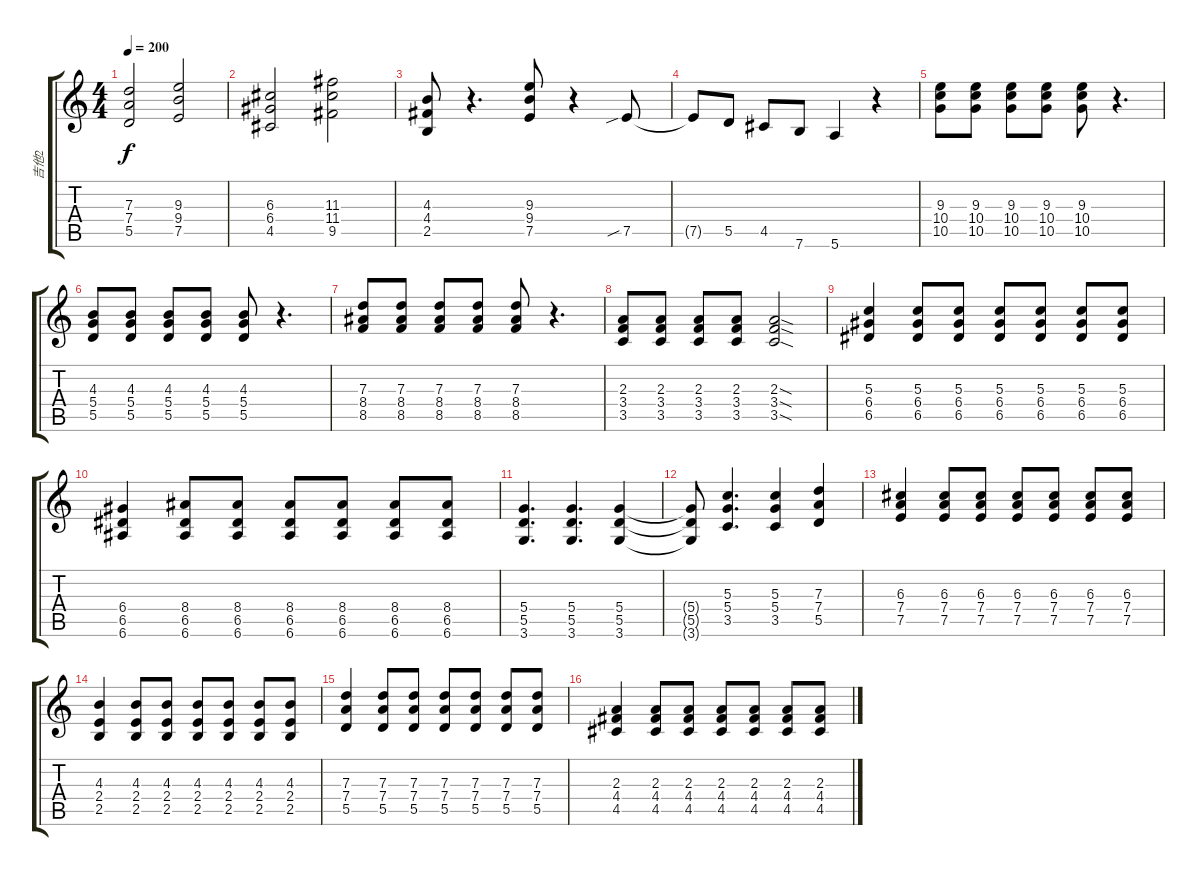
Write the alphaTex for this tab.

\track ("吉他2" "吉他2") {instrument overdrivenguitar}
\staff {score tabs}
\tuning (E4 B3 G3 D3 A2 E2) {hide}
\ts (4 4)
\tempo 200
\clef g2
\ks c
(7.3 7.4 5.5).2{dy f} (9.3 9.4 7.5).2 |
(6.3 6.4 4.5).2 (11.3 11.4 9.5).2 |
(4.3 4.4 2.5).8 r.4{d} (9.3 9.4 7.5).8 r.4 7.5{sib}.8 |
7.5{t}.8 5.5.8 4.5.8 7.6.8 5.6.4 r.4 |
(9.3 10.4 10.5).8 (9.3 10.4 10.5).8 (9.3 10.4 10.5).8 (9.3 10.4 10.5).8 (9.3 10.4 10.5).8 r.4{d} |
(4.3 5.4 5.5).8 (4.3 5.4 5.5).8 (4.3 5.4 5.5).8 (4.3 5.4 5.5).8 (4.3 5.4 5.5).8 r.4{d} |
(7.3 8.4 8.5).8 (7.3 8.4 8.5).8 (7.3 8.4 8.5).8 (7.3 8.4 8.5).8 (7.3 8.4 8.5).8 r.4{d} |
(2.3 3.4 3.5).8 (2.3 3.4 3.5).8 (2.3 3.4 3.5).8 (2.3 3.4 3.5).8 (2.3{sod} 3.4{sod} 3.5{sod}).2 |
(5.3 6.4 6.5).4{balance 8} (5.3 6.4 6.5).8 (5.3 6.4 6.5).8 (5.3 6.4 6.5).8 (5.3 6.4 6.5).8 (5.3 6.4 6.5).8 (5.3 6.4 6.5).8 |
(6.4 6.5 6.6).4 (8.4 6.5 6.6).8 (8.4 6.5 6.6).8 (8.4 6.5 6.6).8 (8.4 6.5 6.6).8 (8.4 6.5 6.6).8 (8.4 6.5 6.6).8 |
(5.4 5.5 3.6).4{d} (5.4 5.5 3.6).4{d} (5.4 5.5 3.6).4 |
(5.4{t} 5.5{t} 3.6{t}).8 (5.3 5.4 3.5).4{d} (5.3 5.4 3.5).4 (7.3 7.4 5.5).4 |
(6.3 7.4 7.5).4 (6.3 7.4 7.5).8 (6.3 7.4 7.5).8 (6.3 7.4 7.5).8 (6.3 7.4 7.5).8 (6.3 7.4 7.5).8 (6.3 7.4 7.5).8 |
(4.3 2.4 2.5).4 (4.3 2.4 2.5).8 (4.3 2.4 2.5).8 (4.3 2.4 2.5).8 (4.3 2.4 2.5).8 (4.3 2.4 2.5).8 (4.3 2.4 2.5).8 |
(7.3 7.4 5.5).4 (7.3 7.4 5.5).8 (7.3 7.4 5.5).8 (7.3 7.4 5.5).8 (7.3 7.4 5.5).8 (7.3 7.4 5.5).8 (7.3 7.4 5.5).8 |
(2.3 4.4 4.5).4 (2.3 4.4 4.5).8 (2.3 4.4 4.5).8 (2.3 4.4 4.5).8 (2.3 4.4 4.5).8 (2.3 4.4 4.5).8 (2.3 4.4 4.5).8
